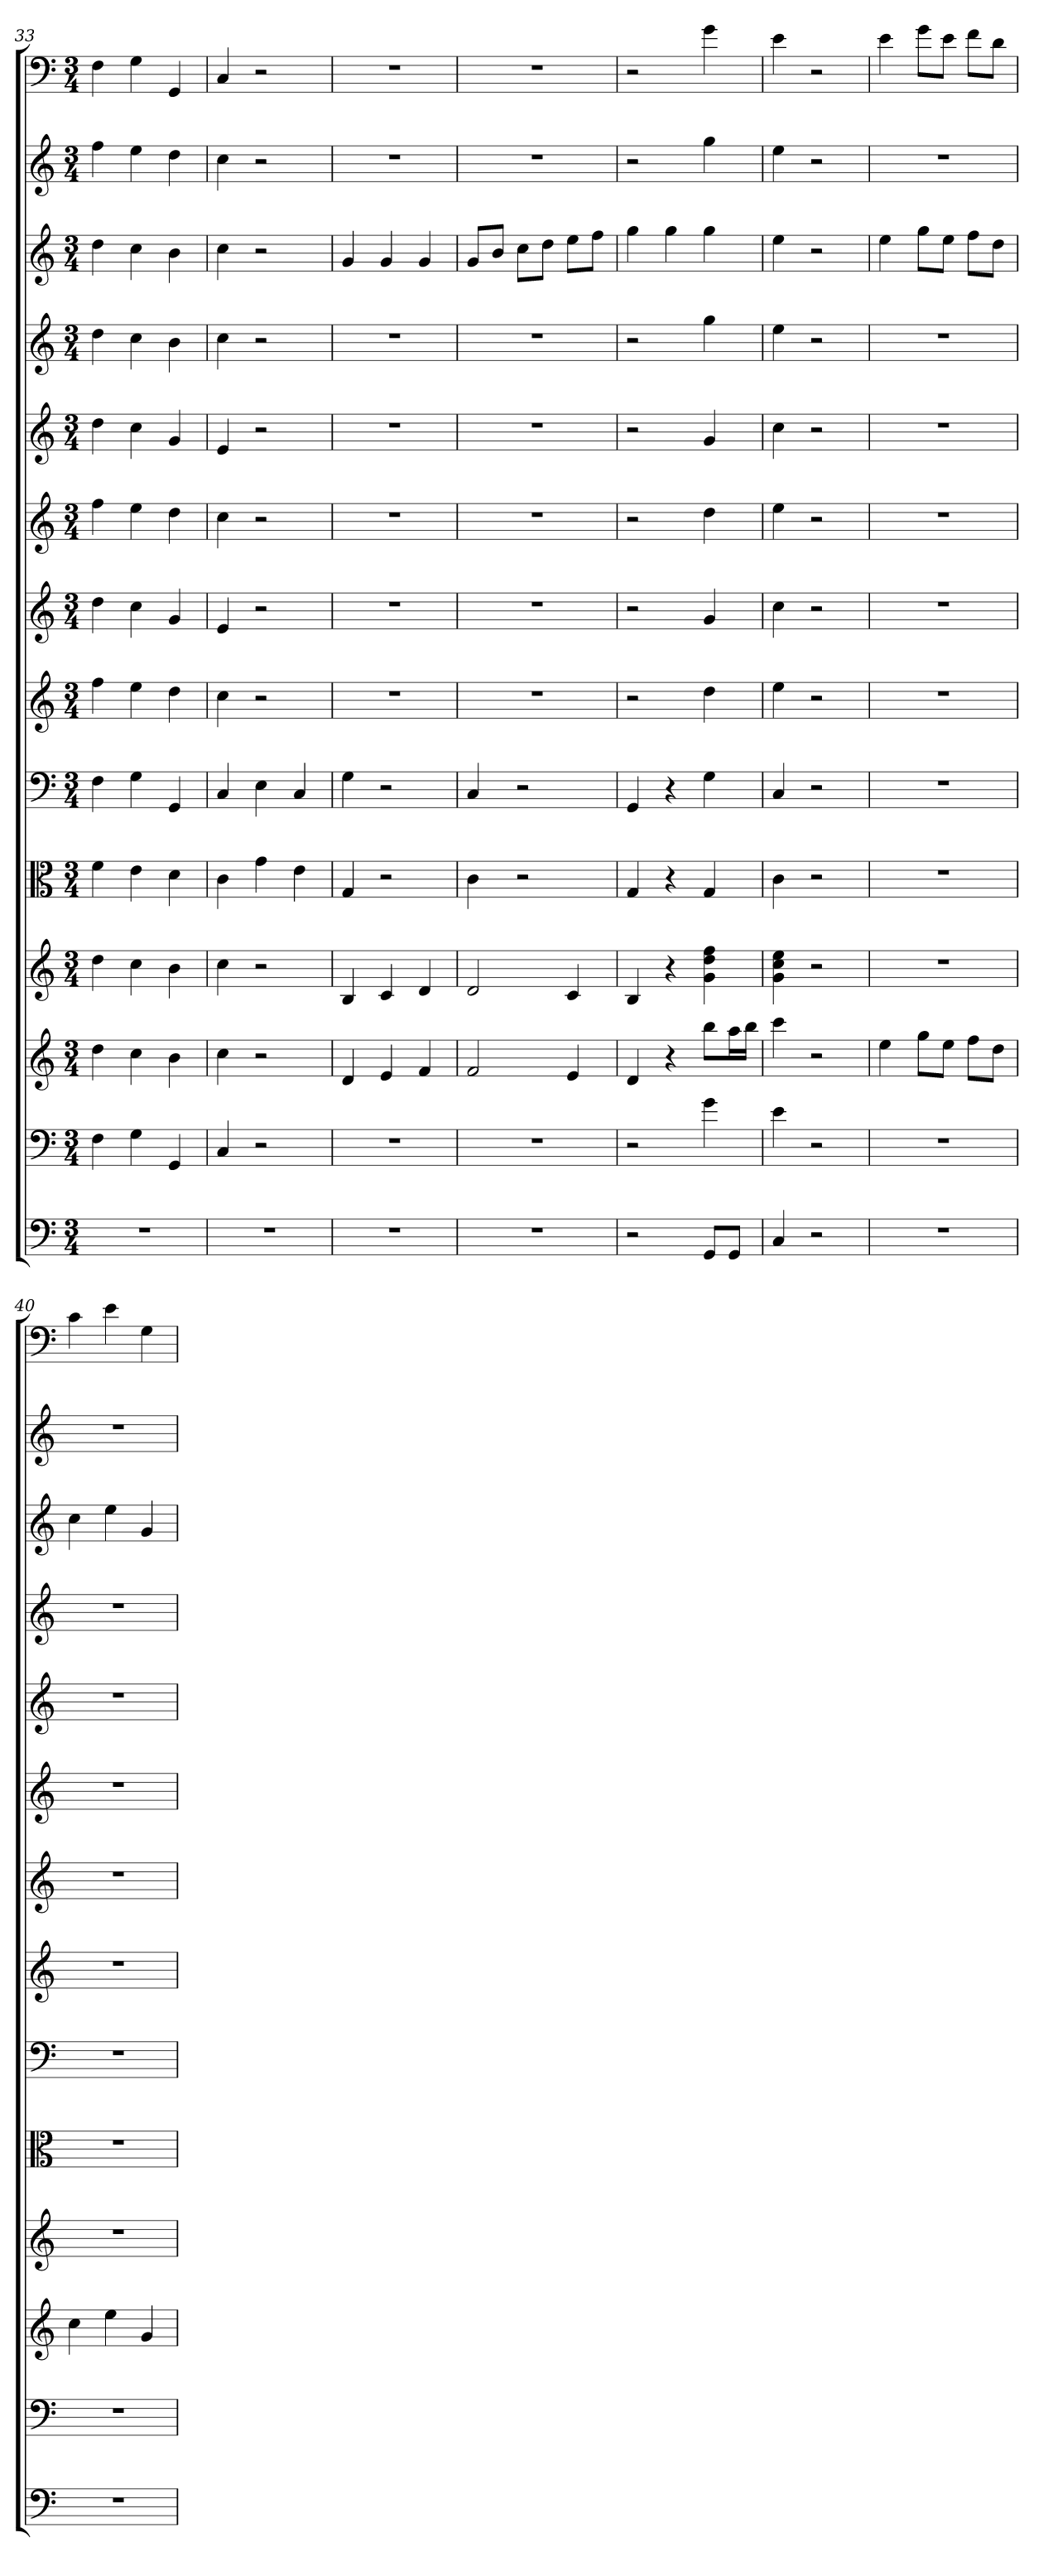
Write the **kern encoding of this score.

**kern	**kern	**kern	**kern	**kern	**kern	**kern	**kern	**kern	**kern	**kern	**kern	**kern	**kern
*part14	*part13	*part12	*part11	*part10	*part9	*part8	*part7	*part6	*part5	*part4	*part3	*part2	*part1
*staff14	*staff13	*staff12	*staff11	*staff10	*staff9	*staff8	*staff7	*staff6	*staff5	*staff4	*staff3	*staff2	*staff1
*clefF4	*clefF4	*	*	*clefC3	*clefF4	*	*	*	*	*	*	*	*clefF4
*k[]	*k[]	*k[]	*k[]	*k[]	*k[]	*k[]	*k[]	*k[]	*k[]	*k[]	*k[]	*k[]	*k[]
*C:	*C:	*C:	*C:	*C:	*C:	*C:	*C:	*C:	*C:	*C:	*C:	*C:	*C:
*M3/4	*M3/4	*M3/4	*M3/4	*M3/4	*M3/4	*M3/4	*M3/4	*M3/4	*M3/4	*M3/4	*M3/4	*M3/4	*M3/4
=33	=33	=33	=33	=33	=33	=33	=33	=33	=33	=33	=33	=33	=33
2.r	4F	4dd	4dd	4f	4F	4ff	4dd	4ff	4dd	4dd	4dd	4ff	4F
.	4G	4cc	4cc	4e	4G	4ee	4cc	4ee	4cc	4cc	4cc	4ee	4G
.	4GG	4b	4b	4d	4GG	4dd	4g	4dd	4g	4b	4b	4dd	4GG
=34	=34	=34	=34	=34	=34	=34	=34	=34	=34	=34	=34	=34	=34
2.r	4C	4cc	4cc	4c	4C	4cc	4e	4cc	4e	4cc	4cc	4cc	4C
.	2r	2r	2r	4g	4E	2r	2r	2r	2r	2r	2r	2r	2r
.	.	.	.	4e	4C	.	.	.	.	.	.	.	.
=35	=35	=35	=35	=35	=35	=35	=35	=35	=35	=35	=35	=35	=35
2.r	2.r	4d	4B	4G	4G	2.r	2.r	2.r	2.r	2.r	4g	2.r	2.r
.	.	4e	4c	2r	2r	.	.	.	.	.	4g	.	.
.	.	4f	4d	.	.	.	.	.	.	.	4g	.	.
=36	=36	=36	=36	=36	=36	=36	=36	=36	=36	=36	=36	=36	=36
2.r	2.r	2f	2d	4c	4C	2.r	2.r	2.r	2.r	2.r	8gL	2.r	2.r
.	.	.	.	.	.	.	.	.	.	.	8bJ	.	.
.	.	.	.	2r	2r	.	.	.	.	.	8ccL	.	.
.	.	.	.	.	.	.	.	.	.	.	8ddJ	.	.
.	.	4e	4c	.	.	.	.	.	.	.	8eeL	.	.
.	.	.	.	.	.	.	.	.	.	.	8ffJ	.	.
=37	=37	=37	=37	=37	=37	=37	=37	=37	=37	=37	=37	=37	=37
2r	2r	4d	4B	4G	4GG	2r	2r	2r	2r	2r	4gg	2r	2r
.	.	4r	4r	4r	4r	.	.	.	.	.	4gg	.	.
8GG/L	4g	8bbL	4g 4dd 4ff	4G	4G	4dd	4g	4dd	4g	4gg	4gg	4gg	4g
8GG/J	.	16aaL	.	.	.	.	.	.	.	.	.	.	.
.	.	16bbJJ	.	.	.	.	.	.	.	.	.	.	.
=38	=38	=38	=38	=38	=38	=38	=38	=38	=38	=38	=38	=38	=38
4C	4e	4ccc	4g 4cc 4ee	4c	4C	4ee	4cc	4ee	4cc	4ee	4ee	4ee	4e
2r	2r	2r	2r	2r	2r	2r	2r	2r	2r	2r	2r	2r	2r
=39	=39	=39	=39	=39	=39	=39	=39	=39	=39	=39	=39	=39	=39
2.r	2.r	4ee	2.r	2.r	2.r	2.r	2.r	2.r	2.r	2.r	4ee	2.r	4e
.	.	8ggL	.	.	.	.	.	.	.	.	8ggL	.	8g\L
.	.	8eeJ	.	.	.	.	.	.	.	.	8eeJ	.	8e\J
.	.	8ffL	.	.	.	.	.	.	.	.	8ffL	.	8f\L
.	.	8ddJ	.	.	.	.	.	.	.	.	8ddJ	.	8d\J
=40	=40	=40	=40	=40	=40	=40	=40	=40	=40	=40	=40	=40	=40
2.r	2.r	4cc	2.r	2.r	2.r	2.r	2.r	2.r	2.r	2.r	4cc	2.r	4c
.	.	4ee	.	.	.	.	.	.	.	.	4ee	.	4e
.	.	4g	.	.	.	.	.	.	.	.	4g	.	4G
=	=	=	=	=	=	=	=	=	=	=	=	=	=
*-	*-	*-	*-	*-	*-	*-	*-	*-	*-	*-	*-	*-	*-
